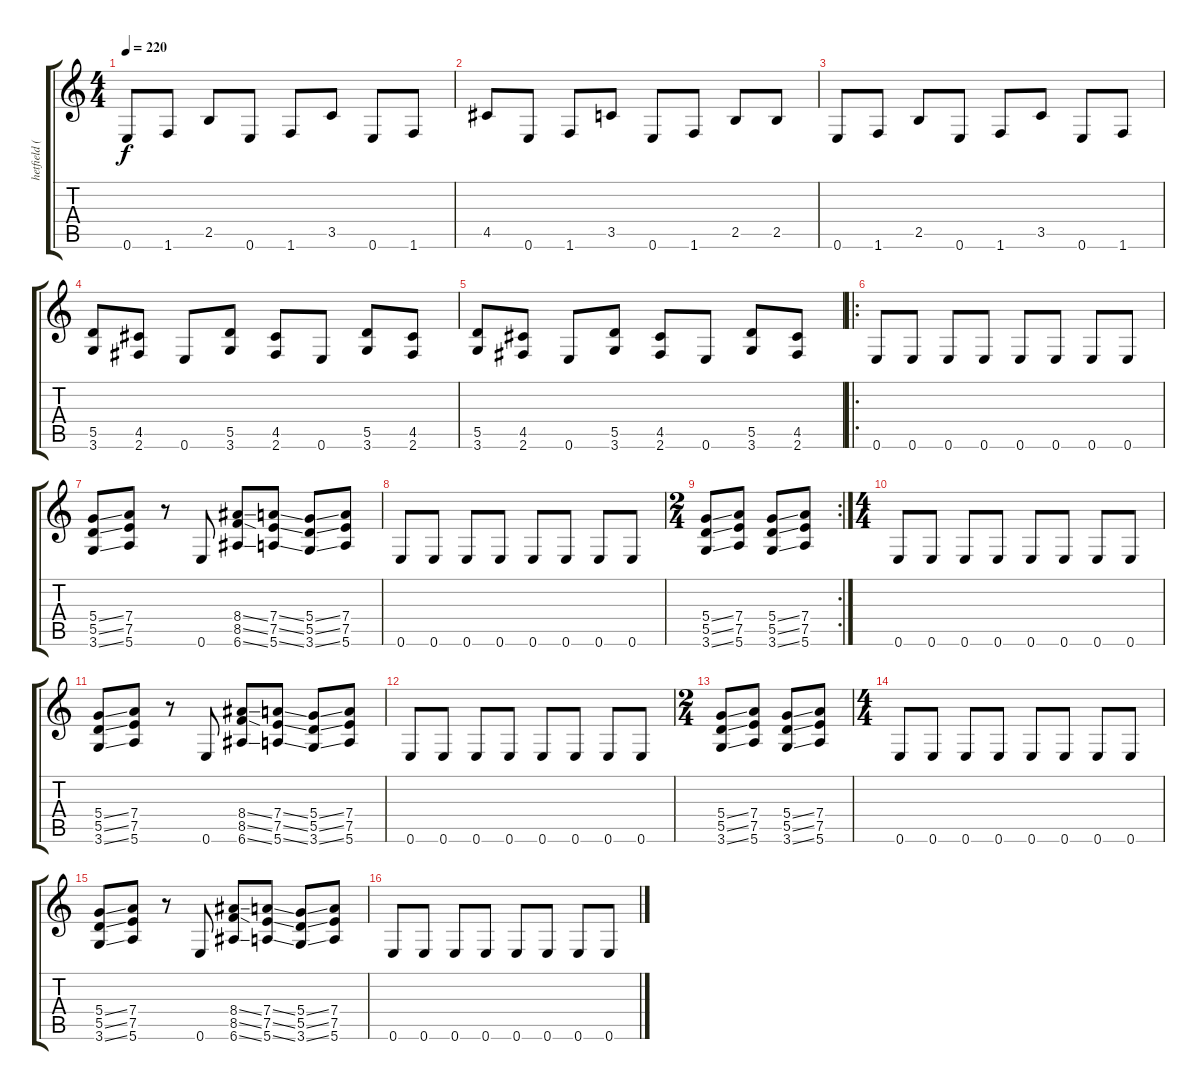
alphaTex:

\track ("hetfield (dist.)" "hetfield (") {instrument distortionguitar}
\staff {score tabs}
\tuning (E4 B3 G3 D3 A2 E2) {hide}
\ts (4 4)
\tempo 220
\clef g2
\ks c
0.6.8{dy f} 1.6.8 2.5.8 0.6.8 1.6.8 3.5.8 0.6.8 1.6.8 |
4.5.8 0.6.8 1.6.8 3.5.8 0.6.8 1.6.8 2.5.8 2.5.8 |
0.6.8 1.6.8 2.5.8 0.6.8 1.6.8 3.5.8 0.6.8 1.6.8 |
(5.5 3.6).8 (4.5 2.6).8 0.6.8 (5.5 3.6).8 (4.5 2.6).8 0.6.8 (5.5 3.6).8 (4.5 2.6).8 |
(5.5 3.6).8 (4.5 2.6).8 0.6.8 (5.5 3.6).8 (4.5 2.6).8 0.6.8 (5.5 3.6).8 (4.5 2.6).8 |
\ro
0.6.8 0.6.8 0.6.8 0.6.8 0.6.8 0.6.8 0.6.8 0.6.8 |
(5.4{ss} 5.5{ss} 3.6{ss}).8 (7.4 7.5 5.6).8 r.8 0.6.8 (8.4{ss} 8.5{ss} 6.6{ss}).8 (7.4{ss} 7.5{ss} 5.6{ss}).8 (5.4{ss} 5.5{ss} 3.6{ss}).8 (7.4 7.5 5.6).8 |
0.6.8 0.6.8 0.6.8 0.6.8 0.6.8 0.6.8 0.6.8 0.6.8 |
\rc 2
\ts (2 4)
(5.4{ss} 5.5{ss} 3.6{ss}).8 (7.4 7.5 5.6).8 (5.4{ss} 5.5{ss} 3.6{ss}).8 (7.4 7.5 5.6).8 |
\ts (4 4)
0.6.8 0.6.8 0.6.8 0.6.8 0.6.8 0.6.8 0.6.8 0.6.8 |
(5.4{ss} 5.5{ss} 3.6{ss}).8 (7.4 7.5 5.6).8 r.8 0.6.8 (8.4{ss} 8.5{ss} 6.6{ss}).8 (7.4{ss} 7.5{ss} 5.6{ss}).8 (5.4{ss} 5.5{ss} 3.6{ss}).8 (7.4 7.5 5.6).8 |
0.6.8 0.6.8 0.6.8 0.6.8 0.6.8 0.6.8 0.6.8 0.6.8 |
\ts (2 4)
(5.4{ss} 5.5{ss} 3.6{ss}).8 (7.4 7.5 5.6).8 (5.4{ss} 5.5{ss} 3.6{ss}).8 (7.4 7.5 5.6).8 |
\ts (4 4)
0.6.8 0.6.8 0.6.8 0.6.8 0.6.8 0.6.8 0.6.8 0.6.8 |
(5.4{ss} 5.5{ss} 3.6{ss}).8 (7.4 7.5 5.6).8 r.8 0.6.8 (8.4{ss} 8.5{ss} 6.6{ss}).8 (7.4{ss} 7.5{ss} 5.6{ss}).8 (5.4{ss} 5.5{ss} 3.6{ss}).8 (7.4 7.5 5.6).8 |
0.6.8 0.6.8 0.6.8 0.6.8 0.6.8 0.6.8 0.6.8 0.6.8
